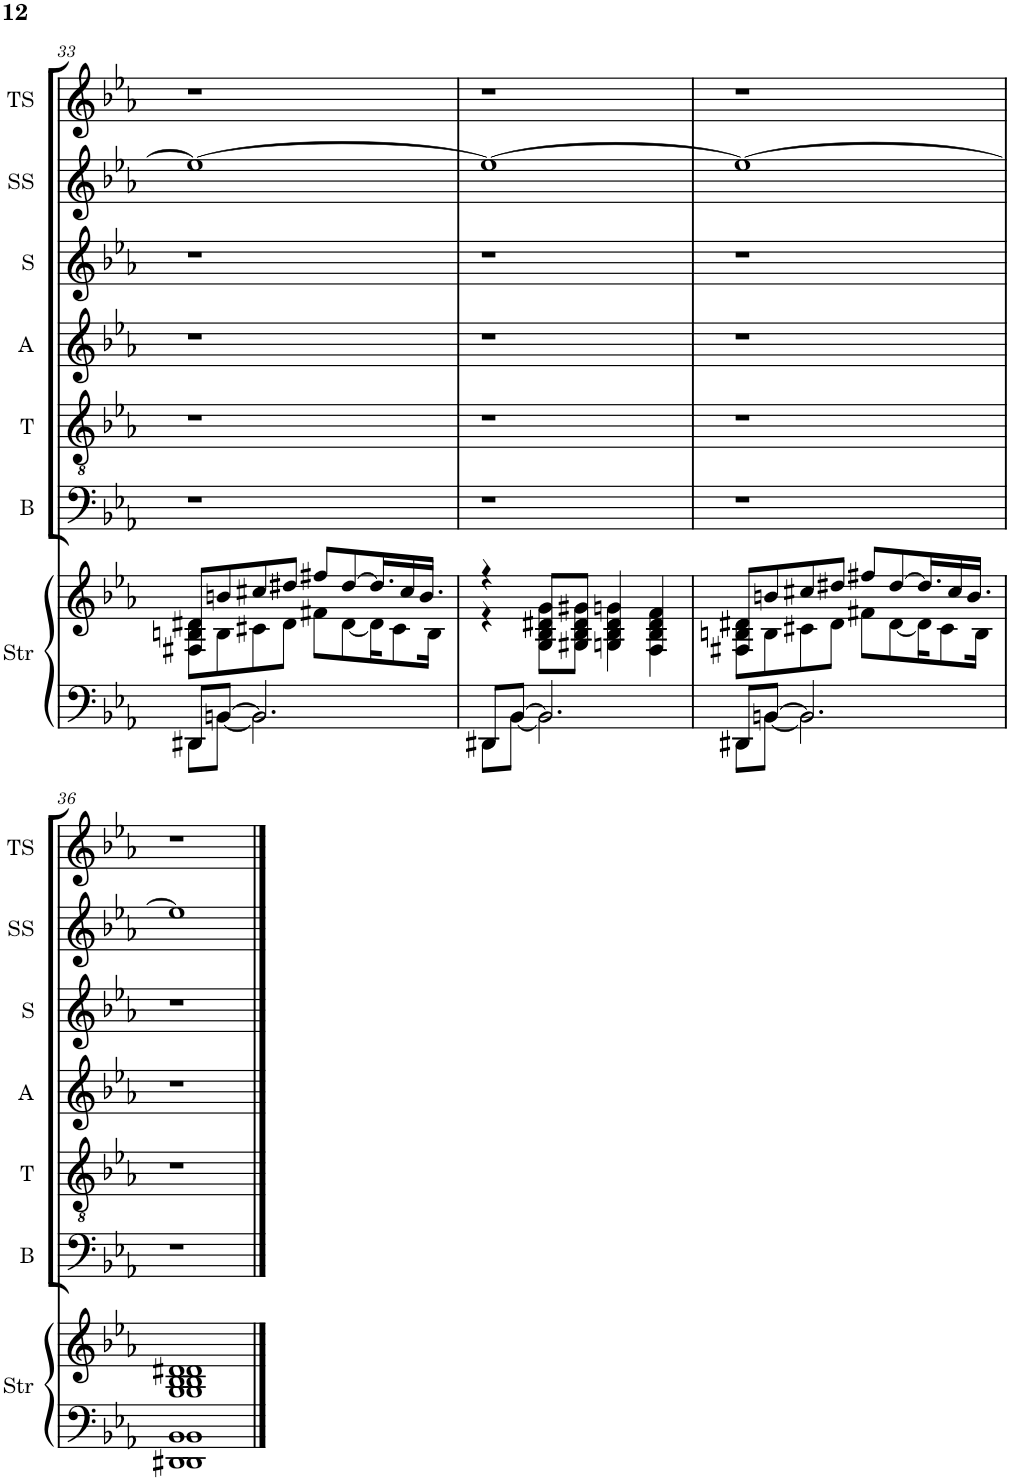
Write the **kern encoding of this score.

**kern	**kern	**kern	**kern	**kern	**kern	**kern	**kern
*part7	*part7	*part6	*part5	*part4	*part3	*part2	*part1
*staff8	*staff7	*staff6	*staff5	*staff4	*staff3	*staff2	*staff1
*I"Strings	*	*I"Bass	*I"Tenor	*I"Alto	*I"Soprano	*I"Soprano solo	*I"Treble solo
*I'Str	*	*I'B	*I'T	*I'A	*I'S	*I'SS	*I'TS
!!LO:PB:g=z
*clefF4	*clefG2	*clefF4	*clefGv2	*clefG2	*clefG2	*clefG2	*clefG2
*k[f#c#g#d#]	*k[f#c#g#d#]	*k[f#c#g#d#]	*k[f#c#g#d#]	*k[f#c#g#d#]	*k[f#c#g#d#]	*k[f#c#g#d#]	*k[f#c#g#d#]
*E:	*E:	*E:	*E:	*E:	*E:	*E:	*E:
*M4/4	*M4/4	*M4/4	*M4/4	*M4/4	*M4/4	*M4/4	*M4/4
=33	=33	=33	=33	=33	=33	=33	=33
*^	*^	*	*	*	*	*	*
8DD#X/L	8DD#\L	8F#X/ 8Bn/ 8d#X/L	8F#\ 8B\ 8d#\L	1r	1r	1r	1r	1ee-_	1r
[8BBn/J	[8BB\J	8bn/	8B\	.	.	.	.	.	.
2.BB/]	2.BB\]	8cc#X/	8c#X\	.	.	.	.	.	.
.	.	8dd#X/J	8d#\J	.	.	.	.	.	.
.	.	8ff#X/L	8f#X\L	.	.	.	.	.	.
.	.	[8dd#/	[8d#\	.	.	.	.	.	.
.	.	16.dd#/L]	16d#\L]	.	.	.	.	.	.
.	.	.	8c#\	.	.	.	.	.	.
.	.	16cc#/	.	.	.	.	.	.	.
.	.	16.b/JJ	.	.	.	.	.	.	.
.	.	.	16B\Jk	.	.	.	.	.	.
=34	=34	=34	=34	=34	=34	=34	=34	=34	=34
8DD#X/L	8DD#\L	4r	4r	1r	1r	1r	1r	1ee-_	1r
[8BB-/J	[8BB-\J	.	.	.	.	.	.	.	.
2.BB-/]	2.BB-\]	8G/ 8B-/ 8d#X/ 8g/L	8G\ 8B-\ 8d#\ 8g\L	.	.	.	.	.	.
.	.	8G#X/ 8B-/ 8d#/ 8g#X/J	8G#\ 8B-\ 8d#\ 8g#\J	.	.	.	.	.	.
.	.	4Gn/ 4B-/ 4d#/ 4gn/	4G\ 4B-\ 4d#\ 4g\	.	.	.	.	.	.
.	.	4F/ 4B-/ 4d#/ 4f/	4F\ 4B-\ 4d#\ 4f\	.	.	.	.	.	.
=35	=35	=35	=35	=35	=35	=35	=35	=35	=35
8DD#X/L	8DD#\L	8F#X/ 8Bn/ 8d#X/L	8F#\ 8B\ 8d#\L	1r	1r	1r	1r	1ee-_	1r
[8BBn/J	[8BB\J	8bn/	8B\	.	.	.	.	.	.
2.BB/]	2.BB\]	8cc#X/	8c#X\	.	.	.	.	.	.
.	.	8dd#X/J	8d#\J	.	.	.	.	.	.
.	.	8ff#X/L	8f#X\L	.	.	.	.	.	.
.	.	[8dd#/	[8d#\	.	.	.	.	.	.
.	.	16.dd#/L]	16d#\L]	.	.	.	.	.	.
.	.	.	8c#\	.	.	.	.	.	.
.	.	16cc#/	.	.	.	.	.	.	.
.	.	16.b/JJ	.	.	.	.	.	.	.
.	.	.	16B\Jk	.	.	.	.	.	.
!!LO:LB:g=z
=36	=36	=36	=36	=36	=36	=36	=36	=36	=36
1DD#X 1BB-	1DD# 1BB-	1G 1B- 1d#X	1G 1B- 1d#	1r	1r	1r	1r	1ee-]	1r
*v	*v	*	*	*	*	*	*	*	*
*	*v	*v	*	*	*	*	*	*
==	==	==	==	==	==	==	==
*-	*-	*-	*-	*-	*-	*-	*-
